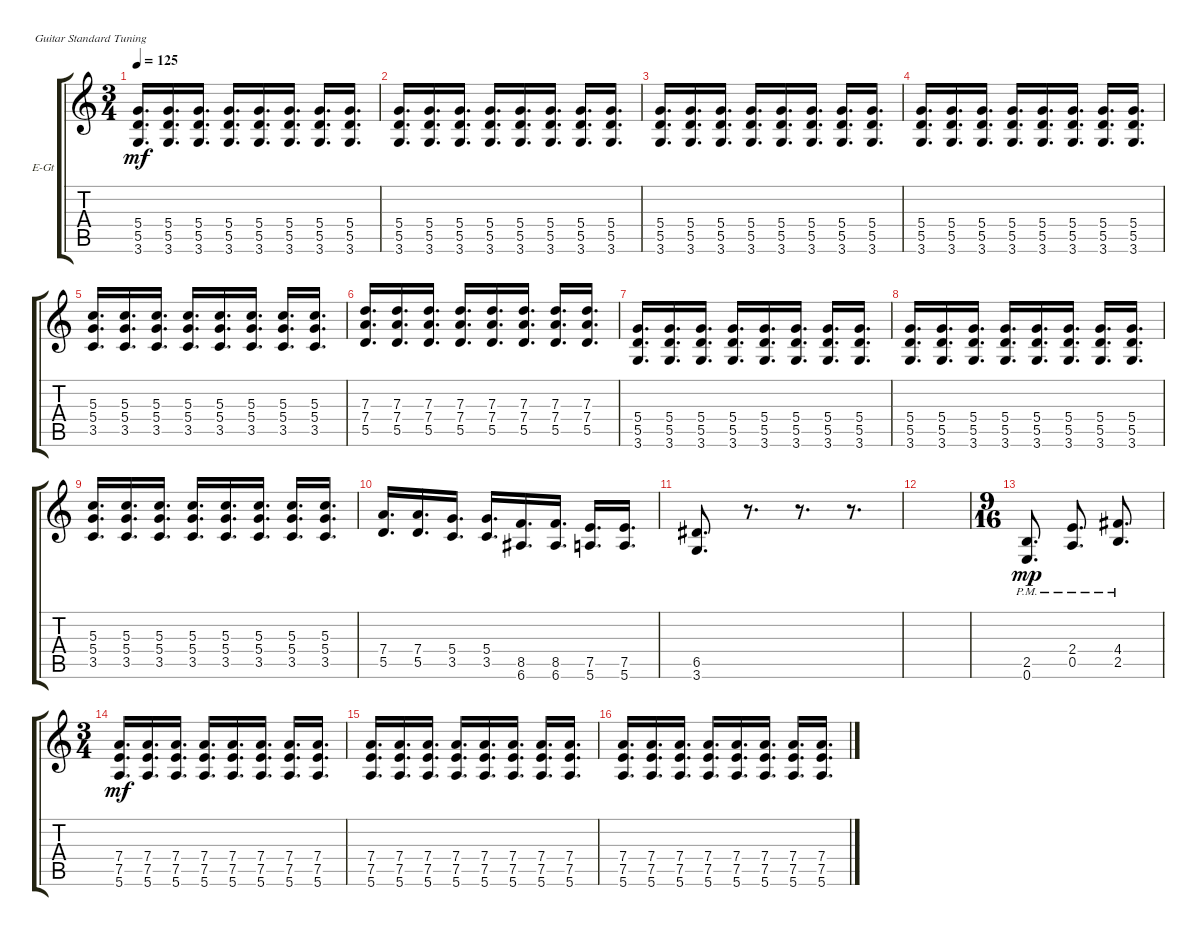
\defaultSystemsLayout 4
\bracketExtendMode groupsimilarinstruments
\firstSystemTrackNameOrientation horizontal
\otherSystemsTrackNameOrientation horizontal
\track ("Electric Guitar" "E-Gt") {instrument distortionguitar}
\staff {score tabs}
\tuning (E4 B3 G3 D3 A2 E2)
\ts (3 4)
\tempo 125
\clef g2
\ks c
(5.5 3.6 5.4).16{d dy mf} (5.5 3.6 5.4).16{d} (5.5 3.6 5.4).16{d} (5.5 3.6 5.4).16{d} (5.5 3.6 5.4).16{d} (5.5 3.6 5.4).16{d} (5.5 3.6 5.4).16{d} (5.5 3.6 5.4).16{d} |
(5.5 3.6 5.4).16{d} (5.5 3.6 5.4).16{d} (5.5 3.6 5.4).16{d} (5.5 3.6 5.4).16{d} (5.5 3.6 5.4).16{d} (5.5 3.6 5.4).16{d} (5.5 3.6 5.4).16{d} (5.5 3.6 5.4).16{d} |
(5.5 3.6 5.4).16{d} (5.5 3.6 5.4).16{d} (5.5 3.6 5.4).16{d} (5.5 3.6 5.4).16{d} (5.5 3.6 5.4).16{d} (5.5 3.6 5.4).16{d} (5.5 3.6 5.4).16{d} (5.5 3.6 5.4).16{d} |
(5.5 3.6 5.4).16{d} (5.5 3.6 5.4).16{d} (5.5 3.6 5.4).16{d} (5.5 3.6 5.4).16{d} (5.5 3.6 5.4).16{d} (5.5 3.6 5.4).16{d} (5.5 3.6 5.4).16{d} (5.5 3.6 5.4).16{d} |
(3.5 5.4 5.3).16{d} (3.5 5.4 5.3).16{d} (3.5 5.4 5.3).16{d} (3.5 5.4 5.3).16{d} (3.5 5.4 5.3).16{d} (3.5 5.4 5.3).16{d} (3.5 5.4 5.3).16{d} (3.5 5.4 5.3).16{d} |
(5.5 7.4 7.3).16{d} (5.5 7.4 7.3).16{d} (5.5 7.4 7.3).16{d} (5.5 7.4 7.3).16{d} (5.5 7.4 7.3).16{d} (5.5 7.4 7.3).16{d} (5.5 7.4 7.3).16{d} (5.5 7.4 7.3).16{d} |
(5.5 3.6 5.4).16{d} (5.5 3.6 5.4).16{d} (5.5 3.6 5.4).16{d} (5.5 3.6 5.4).16{d} (5.5 3.6 5.4).16{d} (5.5 3.6 5.4).16{d} (5.5 3.6 5.4).16{d} (5.5 3.6 5.4).16{d} |
(5.5 3.6 5.4).16{d} (5.5 3.6 5.4).16{d} (5.5 3.6 5.4).16{d} (5.5 3.6 5.4).16{d} (5.5 3.6 5.4).16{d} (5.5 3.6 5.4).16{d} (5.5 3.6 5.4).16{d} (5.5 3.6 5.4).16{d} |
(3.5 5.4 5.3).16{d} (3.5 5.4 5.3).16{d} (3.5 5.4 5.3).16{d} (3.5 5.4 5.3).16{d} (3.5 5.4 5.3).16{d} (3.5 5.4 5.3).16{d} (3.5 5.4 5.3).16{d} (3.5 5.4 5.3).16{d} |
(5.5 7.4).16{d} (5.5 7.4).16{d} (3.5 5.4).16{d} (3.5 5.4).16{d} (6.6 8.5).16{d} (6.6 8.5).16{d} (5.6 7.5).16{d} (5.6 7.5).16{d} |
(3.6 6.5).8{d} r.8{d} r.8{d} r.8{d} |
|
\ts (9 16)
(2.5{pm} 0.6).8{d dy mp} (2.4{pm} 0.5).8{d} (4.4{pm} 2.5).8{d} |
\ts (3 4)
(7.5 5.6 7.4).16{d dy mf} (7.5 5.6 7.4).16{d} (7.5 5.6 7.4).16{d} (7.5 5.6 7.4).16{d} (7.5 5.6 7.4).16{d} (7.5 5.6 7.4).16{d} (7.5 5.6 7.4).16{d} (7.5 5.6 7.4).16{d} |
(7.5 5.6 7.4).16{d} (7.5 5.6 7.4).16{d} (7.5 5.6 7.4).16{d} (7.5 5.6 7.4).16{d} (7.5 5.6 7.4).16{d} (7.5 5.6 7.4).16{d} (7.5 5.6 7.4).16{d} (7.5 5.6 7.4).16{d} |
(7.5 5.6 7.4).16{d} (7.5 5.6 7.4).16{d} (7.5 5.6 7.4).16{d} (7.5 5.6 7.4).16{d} (7.5 5.6 7.4).16{d} (7.5 5.6 7.4).16{d} (7.5 5.6 7.4).16{d} (7.5 5.6 7.4).16{d}
